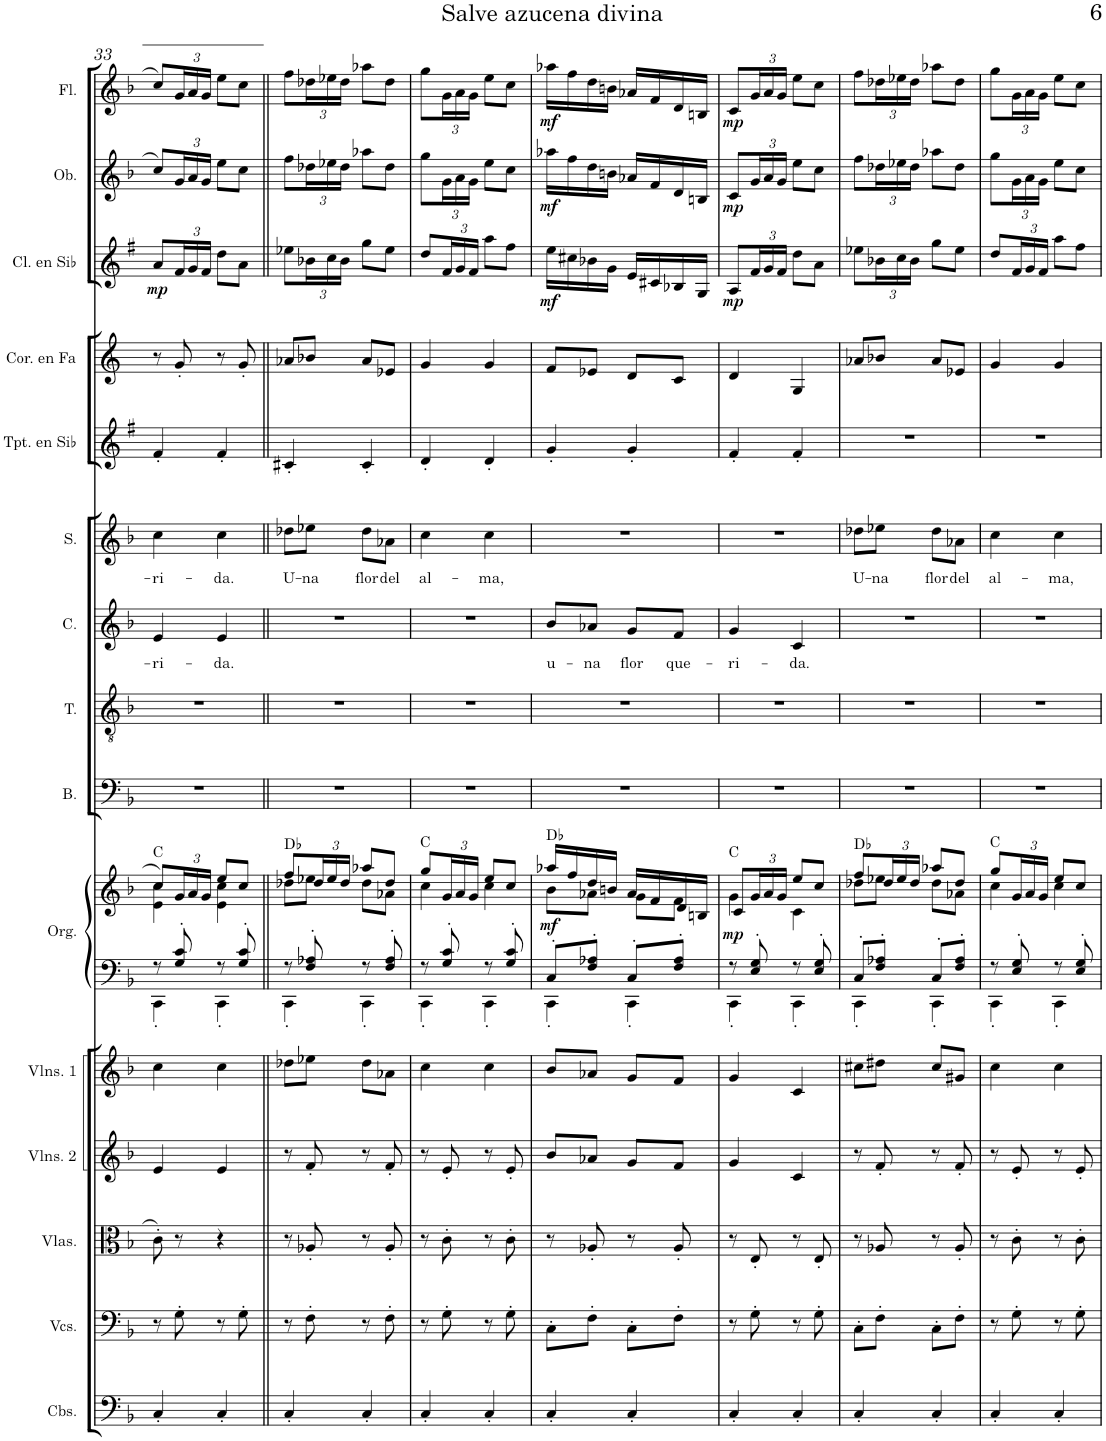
**kern	**kern	**kern	**kern	**kern	**kern	**kern	**dynam	**harte	**kern	**kern	**kern	**text	**kern	**text	**kern	**kern	**kern	**dynam	**kern	**dynam	**kern	**dynam
*part15	*part14	*part13	*part12	*part11	*part10	*part10	*part10	*part10	*part9	*part8	*part7	*part7	*part6	*part6	*part5	*part4	*part3	*part3	*part2	*part2	*part1	*part1
*staff16	*staff15	*staff14	*staff13	*staff12	*staff11	*staff10	*staff10/11	*	*staff9	*staff8	*staff7	*staff7	*staff6	*staff6	*staff5	*staff4	*staff3	*staff3	*staff2	*staff2	*staff1	*staff1
*I"Contrabajos	*I"Violonchelos	*I"Violas	*I"Violines 2	*I"Violines 1	*I"Órgano	*	*	*	*I"Bajo	*I"Tenor	*I"Contralto	*	*I"Soprano	*	*I"Trompeta en Sib	*I"Trompa en Fa	*I"Clarinete en Sib	*	*I"Oboe	*	*I"Flauta	*
*I'Cbs.	*I'Vcs.	*I'Vlas.	*I'Vlns. 2	*I'Vlns. 1	*	*	*	*	*I'B.	*I'T.	*I'C.	*	*I'S.	*	*I'Tpt. en Sib	*	*I'Cl. en Sib	*	*I'Ob.	*	*I'Fl.	*
!!LO:PB:g=z
*clefF4	*clefF4	*clefC3	*clefG2	*clefG2	*clefF4	*clefG2	*	*	*clefF4	*clefGv2	*clefG2	*	*clefG2	*	*clefG2	*clefG2	*clefG2	*	*clefG2	*	*clefG2	*
*Trd7c12	*	*	*	*	*	*	*	*	*	*	*	*	*	*	*Trd1c2	*Trd4c7	*Trd1c2	*	*	*	*	*
*k[b-]	*k[b-]	*k[b-]	*k[b-]	*k[b-]	*k[b-]	*k[b-]	*	*	*k[b-]	*k[b-]	*k[b-]	*	*k[b-]	*	*k[f#]	*k[]	*k[f#]	*	*k[b-]	*	*k[b-]	*
*M2/4	*M2/4	*M2/4	*M2/4	*M2/4	*M2/4	*M2/4	*	*	*M2/4	*M2/4	*M2/4	*	*M2/4	*	*M2/4	*M2/4	*M2/4	*	*M2/4	*	*M2/4	*
=33	=33	=33	=33	=33	=33	=33	=33	=33	=33	=33	=33	=33	=33	=33	=33	=33	=33	=33	=33	=33	=33	=33
*	*	*	*	*	*^	*^	*	*	*	*	*	*	*	*	*	*	*	*	*	*	*	*
!	!	!	!	!	!	!	!	!	!	!	!	!	!	!LO:LY:b	!	!LO:LY:b	!	!	!	!LO:DY:b	!	!	!	!
4C'/	8r	8c'\	4e/	4cc\	8r	4CC'\	8cc/L	4e\ 4cc\	.	C:maj	2r	2r	4e/	-ri-	4cc\	-ri-	4f#'/	8r	8a/L	mp	8cc/L	.	8cc/L	.
*	*	*	*	*	*	*	*Xbrackettup	*	*	*	*	*	*	*	*	*	*	*	*Xbrackettup	*	*Xbrackettup	*	*Xbrackettup	*
.	8G'\	8r	.	.	8G/' 8c/'	.	24g/L	.	.	.	.	.	.	.	.	.	.	8g'/	24f#/L	.	24g/L	.	24g/L	.
.	.	.	.	.	.	.	24a/	.	.	.	.	.	.	.	.	.	.	.	24g/	.	24a/	.	24a/	.
.	.	.	.	.	.	.	24g/JJ	.	.	.	.	.	.	.	.	.	.	.	24f#/JJ	.	24g/JJ	.	24g/JJ	.
!	!	!	!	!	!	!	!	!	!	!	!	!	!	!LO:LY:b	!	!LO:LY:b	!	!	!	!	!	!	!	!
4C'/	8r	4r	4e/	4cc\	8r	4CC'\	8ee/L	4e\ 4cc\	.	.	.	.	4e/	-da.	4cc\	-da.	4f#'/	8r	8dd\L	.	8ee\L	.	8ee\L	.
.	8G'\	.	.	.	8G/' 8c/'	.	8cc/J	.	.	.	.	.	.	.	.	.	.	8g'/	8a\J	.	8cc\J	.	8cc\J	.
=34||	=34||	=34||	=34||	=34||	=34||	=34||	=34||	=34||	=34||	=34||	=34||	=34||	=34||	=34||	=34||	=34||	=34||	=34||	=34||	=34||	=34||	=34||	=34||	=34||
!	!	!	!	!	!	!	!	!	!	!	!	!	!	!	!	!LO:LY:b	!	!	!	!	!	!	!	!
4C'/	8r	8r	8r	8dd-X\L	8r	4CC'\	8ff/L	8dd-X\L	.	Db:maj	2r	2r	2r	.	8dd-X\L	U-	4c#X'/	8a-X/L	8ee-X\L	.	8ff\L	.	8ff\L	.
!	!	!	!	!	!	!	!	!	!	!	!	!	!	!	!	!LO:LY:b	!	!	!	!	!	!	!	!
.	8F'\	8A-X'/	8f'/	8ee-X\J	8F/' 8A-X/'	.	24dd-/L	8ee-X\J	.	.	.	.	.	.	8ee-X\J	-na	.	8b-X/J	24b-X\L	.	24dd-X\L	.	24dd-X\L	.
.	.	.	.	.	.	.	24ee-/	.	.	.	.	.	.	.	.	.	.	.	24cc\	.	24ee-X\	.	24ee-X\	.
.	.	.	.	.	.	.	24dd-/JJ	.	.	.	.	.	.	.	.	.	.	.	24b-\JJ	.	24dd-\JJ	.	24dd-\JJ	.
!	!	!	!	!	!	!	!	!	!	!	!	!	!	!	!	!LO:LY:b	!	!	!	!	!	!	!	!
4C'/	8r	8r	8r	8dd-\L	8r	4CC'\	8aa-X/L	8dd-\L	.	.	.	.	.	.	8dd-\L	flor	4c#'/	8a-/L	8gg\L	.	8aa-X\L	.	8aa-X\L	.
!	!	!	!	!	!	!	!	!	!	!	!	!	!	!	!	!LO:LY:b	!	!	!	!	!	!	!	!
.	8F'\	8A-'/	8f'/	8a-X\J	8F/' 8A-/'	.	8dd-/J	8a-X\J	.	.	.	.	.	.	8a-X\J	del	.	8e-X/J	8ee-\J	.	8dd-\J	.	8dd-\J	.
=35	=35	=35	=35	=35	=35	=35	=35	=35	=35	=35	=35	=35	=35	=35	=35	=35	=35	=35	=35	=35	=35	=35	=35	=35
!	!	!	!	!	!	!	!	!	!	!	!	!	!	!	!	!LO:LY:b	!	!	!	!	!	!	!	!
4C'/	8r	8r	8r	4cc\	8r	4CC'\	8gg/L	4cc\	.	C:maj	2r	2r	2r	.	4cc\	al-	4d'/	4g/	8dd/L	.	8gg\L	.	8gg\L	.
.	8G'\	8c'\	8e'/	.	8G/' 8c/'	.	24g/L	.	.	.	.	.	.	.	.	.	.	.	24f#/L	.	24g\L	.	24g\L	.
.	.	.	.	.	.	.	24a/	.	.	.	.	.	.	.	.	.	.	.	24g/	.	24a\	.	24a\	.
.	.	.	.	.	.	.	24g/JJ	.	.	.	.	.	.	.	.	.	.	.	24f#/JJ	.	24g\JJ	.	24g\JJ	.
!	!	!	!	!	!	!	!	!	!	!	!	!	!	!	!	!LO:LY:b	!	!	!	!	!	!	!	!
4C'/	8r	8r	8r	4cc\	8r	4CC'\	8ee/L	4cc\	.	.	.	.	.	.	4cc\	-ma,	4d'/	4g/	8aa\L	.	8ee\L	.	8ee\L	.
.	8G'\	8c'\	8e'/	.	8G/' 8c/'	.	8cc/J	.	.	.	.	.	.	.	.	.	.	.	8ff#\J	.	8cc\J	.	8cc\J	.
=36	=36	=36	=36	=36	=36	=36	=36	=36	=36	=36	=36	=36	=36	=36	=36	=36	=36	=36	=36	=36	=36	=36	=36	=36
!	!	!	!	!	!	!	!	!	!LO:DY:b	!	!	!	!	!LO:LY:b	!	!	!	!	!	!LO:DY:b	!	!LO:DY:b	!	!LO:DY:b
4C'/	8C'\L	8r	8b-/L	8b-/L	8C'/L	4CC'\	16aa-X/LL	8b-\L	mf	Db:maj	2r	2r	8b-/L	u-	2r	.	4g'/	8f/L	16ee\LL	mf	16aa-X\LL	mf	16aa-X\LL	mf
.	.	.	.	.	.	.	16ff/	.	.	.	.	.	.	.	.	.	.	.	16cc#X\	.	16ff\	.	16ff\	.
!	!	!	!	!	!	!	!	!	!	!	!	!	!	!LO:LY:b	!	!	!	!	!	!	!	!	!	!
.	8F'\J	8A-X'/	8a-X/J	8a-X/J	8F/' 8A-X/'J	.	16dd/	8a-X\J	.	.	.	.	8a-X/J	-na	.	.	.	8e-X/J	16b-X\	.	16dd\	.	16dd\	.
.	.	.	.	.	.	.	16bn/JJ	.	.	.	.	.	.	.	.	.	.	.	16g\JJ	.	16bn\JJ	.	16bn\JJ	.
!	!	!	!	!	!	!	!	!	!	!	!	!	!	!LO:LY:b	!	!	!	!	!	!	!	!	!	!
4C'/	8C'\L	8r	8g/L	8g/L	8C'/L	4CC'\	16a-/LL	8g\L	.	.	.	.	8g/L	flor	.	.	4g'/	8d/L	16e/LL	.	16a-X/LL	.	16a-X/LL	.
.	.	.	.	.	.	.	16f/	.	.	.	.	.	.	.	.	.	.	.	16c#X/	.	16f/	.	16f/	.
!	!	!	!	!	!	!	!	!	!	!	!	!	!	!LO:LY:b	!	!	!	!	!	!	!	!	!	!
.	8F'\J	8A-'/	8f/J	8f/J	8F/' 8A-/'J	.	16d/	8f\J	.	.	.	.	8f/J	que-	.	.	.	8c/J	16B-X/	.	16d/	.	16d/	.
.	.	.	.	.	.	.	16Bn/JJ	.	.	.	.	.	.	.	.	.	.	.	16G/JJ	.	16Bn/JJ	.	16Bn/JJ	.
=37	=37	=37	=37	=37	=37	=37	=37	=37	=37	=37	=37	=37	=37	=37	=37	=37	=37	=37	=37	=37	=37	=37	=37	=37
!	!	!	!	!	!	!	!	!	!LO:DY:b	!	!	!	!	!LO:LY:b	!	!	!	!	!	!LO:DY:b	!	!LO:DY:b	!	!LO:DY:b
4C'/	8r	8r	4g/	4g/	8r	4CC'\	8c/L	4g\	mp	C:maj	2r	2r	4g/	-ri-	2r	.	4f#'/	4d/	8A/L	mp	8c/L	mp	8c/L	mp
.	8G'\	8E'/	.	.	8E/' 8G/'	.	24g/L	.	.	.	.	.	.	.	.	.	.	.	24f#/L	.	24g/L	.	24g/L	.
.	.	.	.	.	.	.	24a/	.	.	.	.	.	.	.	.	.	.	.	24g/	.	24a/	.	24a/	.
.	.	.	.	.	.	.	24g/JJ	.	.	.	.	.	.	.	.	.	.	.	24f#/JJ	.	24g/JJ	.	24g/JJ	.
!	!	!	!	!	!	!	!	!	!	!	!	!	!	!LO:LY:b	!	!	!	!	!	!	!	!	!	!
4C'/	8r	8r	4c/	4c/	8r	4CC'\	8ee/L	4c\	.	.	.	.	4c/	-da.	.	.	4f#'/	4G/	8dd\L	.	8ee\L	.	8ee\L	.
.	8G'\	8E'/	.	.	8E/' 8G/'	.	8cc/J	.	.	.	.	.	.	.	.	.	.	.	8a\J	.	8cc\J	.	8cc\J	.
=38	=38	=38	=38	=38	=38	=38	=38	=38	=38	=38	=38	=38	=38	=38	=38	=38	=38	=38	=38	=38	=38	=38	=38	=38
!	!	!	!	!	!	!	!	!	!	!	!	!	!	!	!	!LO:LY:b	!	!	!	!	!	!	!	!
4C'/	8C'\L	8r	8r	8cc#X\L	8C'/L	4CC'\	8ff/L	8dd-X\L	.	Db:maj	2r	2r	2r	.	8dd-X\L	U-	2r	8a-X/L	8ee-X\L	.	8ff\L	.	8ff\L	.
!	!	!	!	!	!	!	!	!	!	!	!	!	!	!	!	!LO:LY:b	!	!	!	!	!	!	!	!
.	8F'\J	8A-X/	8f'/	8dd#X\J	8F/' 8A-X/'J	.	24dd-/L	8ee-X\J	.	.	.	.	.	.	8ee-X\J	-na	.	8b-X/J	24b-X\L	.	24dd-X\L	.	24dd-X\L	.
.	.	.	.	.	.	.	24ee-/	.	.	.	.	.	.	.	.	.	.	.	24cc\	.	24ee-X\	.	24ee-X\	.
.	.	.	.	.	.	.	24dd-/JJ	.	.	.	.	.	.	.	.	.	.	.	24b-\JJ	.	24dd-\JJ	.	24dd-\JJ	.
!	!	!	!	!	!	!	!	!	!	!	!	!	!	!	!	!LO:LY:b	!	!	!	!	!	!	!	!
4C'/	8C'\L	8r	8r	8cc#/L	8C'/L	4CC'\	8aa-X/L	8dd-\L	.	.	.	.	.	.	8dd-\L	flor	.	8a-/L	8gg\L	.	8aa-X\L	.	8aa-X\L	.
!	!	!	!	!	!	!	!	!	!	!	!	!	!	!	!	!LO:LY:b	!	!	!	!	!	!	!	!
.	8F'\J	8A-'/	8f'/	8g#X/J	8F/' 8A-/'J	.	8dd-/J	8a-X\J	.	.	.	.	.	.	8a-X\J	del	.	8e-X/J	8ee-\J	.	8dd-\J	.	8dd-\J	.
=39	=39	=39	=39	=39	=39	=39	=39	=39	=39	=39	=39	=39	=39	=39	=39	=39	=39	=39	=39	=39	=39	=39	=39	=39
!	!	!	!	!	!	!	!	!	!	!	!	!	!	!	!	!LO:LY:b	!	!	!	!	!	!	!	!
4C'/	8r	8r	8r	4cc\	8r	4CC'\	8gg/L	4cc\	.	C:maj	2r	2r	2r	.	4cc\	al-	2r	4g/	8dd/L	.	8gg\L	.	8gg\L	.
.	8G'\	8c'\	8e'/	.	8E/' 8G/'	.	24g/L	.	.	.	.	.	.	.	.	.	.	.	24f#/L	.	24g\L	.	24g\L	.
.	.	.	.	.	.	.	24a/	.	.	.	.	.	.	.	.	.	.	.	24g/	.	24a\	.	24a\	.
.	.	.	.	.	.	.	24g/JJ	.	.	.	.	.	.	.	.	.	.	.	24f#/JJ	.	24g\JJ	.	24g\JJ	.
!	!	!	!	!	!	!	!	!	!	!	!	!	!	!	!	!LO:LY:b	!	!	!	!	!	!	!	!
4C'/	8r	8r	8r	4cc\	8r	4CC'\	8ee/L	4cc\	.	.	.	.	.	.	4cc\	-ma,	.	4g/	8aa\L	.	8ee\L	.	8ee\L	.
.	8G'\	8c'\	8e'/	.	8E/' 8G/'	.	8cc/J	.	.	.	.	.	.	.	.	.	.	.	8ff#\J	.	8cc\J	.	8cc\J	.
*	*	*	*	*	*v	*v	*	*	*	*	*	*	*	*	*	*	*	*	*	*	*	*	*	*
*	*	*	*	*	*	*v	*v	*	*	*	*	*	*	*	*	*	*	*	*	*	*	*	*
=	=	=	=	=	=	=	=	=	=	=	=	=	=	=	=	=	=	=	=	=	=	=
*-	*-	*-	*-	*-	*-	*-	*-	*-	*-	*-	*-	*-	*-	*-	*-	*-	*-	*-	*-	*-	*-	*-
